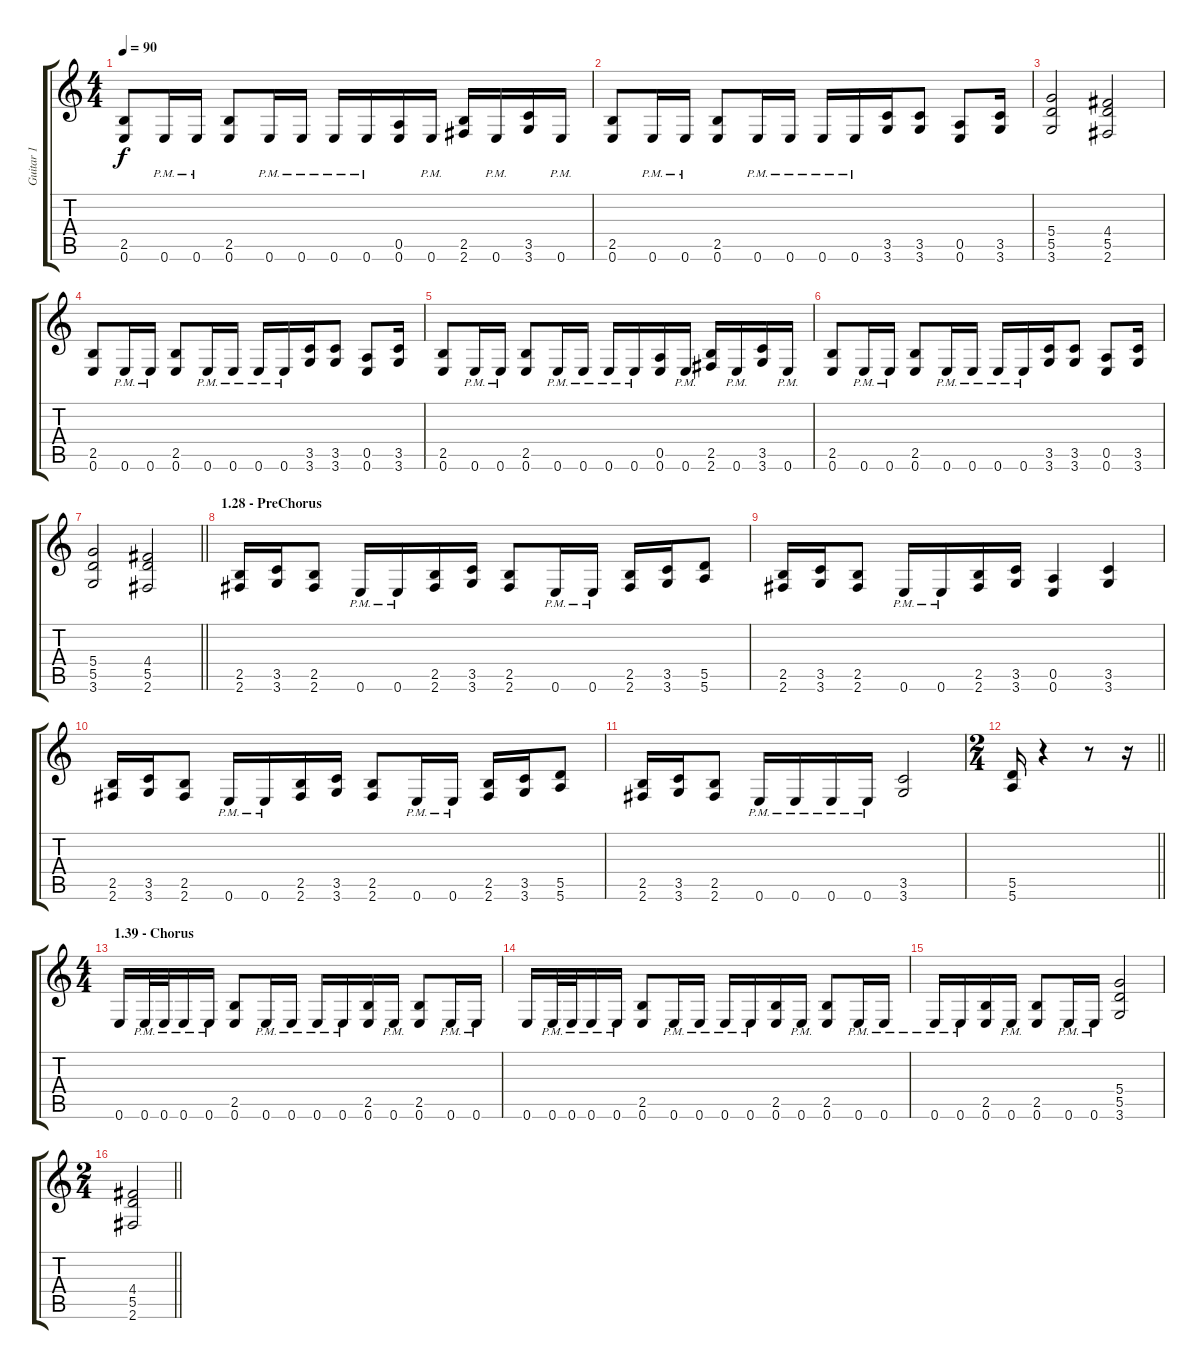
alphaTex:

\track ("Guitar 1" "Guitar 1") {instrument distortionguitar}
\staff {score tabs}
\tuning (E4 B3 G3 D3 A2 E2) {hide}
\ts (4 4)
\tempo 90
\clef g2
\ks c
(2.5 0.6).8{dy f} 0.6{pm}.16 0.6{pm}.16 (2.5 0.6).8 0.6{pm}.16 0.6{pm}.16 0.6{pm}.16 0.6{pm}.16 (0.5 0.6).16 0.6{pm}.16 (2.5 2.6).16 0.6{pm}.16 (3.5 3.6).16 0.6{pm}.16 |
(2.5 0.6).8 0.6{pm}.16 0.6{pm}.16 (2.5 0.6).8 0.6{pm}.16 0.6{pm}.16 0.6{pm}.16 0.6{pm}.16 (3.5 3.6).16 (3.5 3.6).8 (0.5 0.6).8 (3.5 3.6).16 |
(5.4 5.5 3.6).2 (4.4 5.5 2.6).2 |
(2.5 0.6).8 0.6{pm}.16 0.6{pm}.16 (2.5 0.6).8 0.6{pm}.16 0.6{pm}.16 0.6{pm}.16 0.6{pm}.16 (3.5 3.6).16 (3.5 3.6).8 (0.5 0.6).8 (3.5 3.6).16 |
(2.5 0.6).8 0.6{pm}.16 0.6{pm}.16 (2.5 0.6).8 0.6{pm}.16 0.6{pm}.16 0.6{pm}.16 0.6{pm}.16 (0.5 0.6).16 0.6{pm}.16 (2.5 2.6).16 0.6{pm}.16 (3.5 3.6).16 0.6{pm}.16 |
(2.5 0.6).8 0.6{pm}.16 0.6{pm}.16 (2.5 0.6).8 0.6{pm}.16 0.6{pm}.16 0.6{pm}.16 0.6{pm}.16 (3.5 3.6).16 (3.5 3.6).8 (0.5 0.6).8 (3.5 3.6).16 |
\barLineRight lightlight
(5.4 5.5 3.6).2 (4.4 5.5 2.6).2 |
\section ("" "1.28 - PreChorus")
(2.5 2.6).16 (3.5 3.6).16 (2.5 2.6).8 0.6{pm}.16 0.6{pm}.16 (2.5 2.6).16 (3.5 3.6).16 (2.5 2.6).8 0.6{pm}.16 0.6{pm}.16 (2.5 2.6).16 (3.5 3.6).16 (5.5 5.6).8 |
(2.5 2.6).16 (3.5 3.6).16 (2.5 2.6).8 0.6{pm}.16 0.6{pm}.16 (2.5 2.6).16 (3.5 3.6).16 (0.5 0.6).4 (3.5 3.6).4 |
(2.5 2.6).16 (3.5 3.6).16 (2.5 2.6).8 0.6{pm}.16 0.6{pm}.16 (2.5 2.6).16 (3.5 3.6).16 (2.5 2.6).8 0.6{pm}.16 0.6{pm}.16 (2.5 2.6).16 (3.5 3.6).16 (5.5 5.6).8 |
(2.5 2.6).16 (3.5 3.6).16 (2.5 2.6).8 0.6{pm}.16 0.6{pm}.16 0.6{pm}.16 0.6{pm}.16 (3.5 3.6).2 |
\ts (2 4)
\barLineRight lightlight
(5.5 5.6).16 r.4 r.8 r.16 |
\ts (4 4)
\section ("" "1.39 - Chorus")
0.6.16 0.6{pm}.32 0.6{pm}.32 0.6{pm}.16 0.6{pm}.16 (2.5 0.6).8 0.6{pm}.16 0.6{pm}.16 0.6{pm}.16 0.6{pm}.16 (2.5 0.6).16 0.6{pm}.16 (2.5 0.6).8 0.6{pm}.16 0.6{pm}.16 |
0.6.16 0.6{pm}.32 0.6{pm}.32 0.6{pm}.16 0.6{pm}.16 (2.5 0.6).8 0.6{pm}.16 0.6{pm}.16 0.6{pm}.16 0.6{pm}.16 (2.5 0.6).16 0.6{pm}.16 (2.5 0.6).8 0.6{pm}.16 0.6{pm}.16 |
0.6{pm}.16 0.6{pm}.16 (2.5 0.6).16 0.6{pm}.16 (2.5 0.6).8 0.6{pm}.16 0.6{pm}.16 (5.4 5.5 3.6).2 |
\ts (2 4)
\barLineRight lightlight
(4.4 5.5 2.6).2
